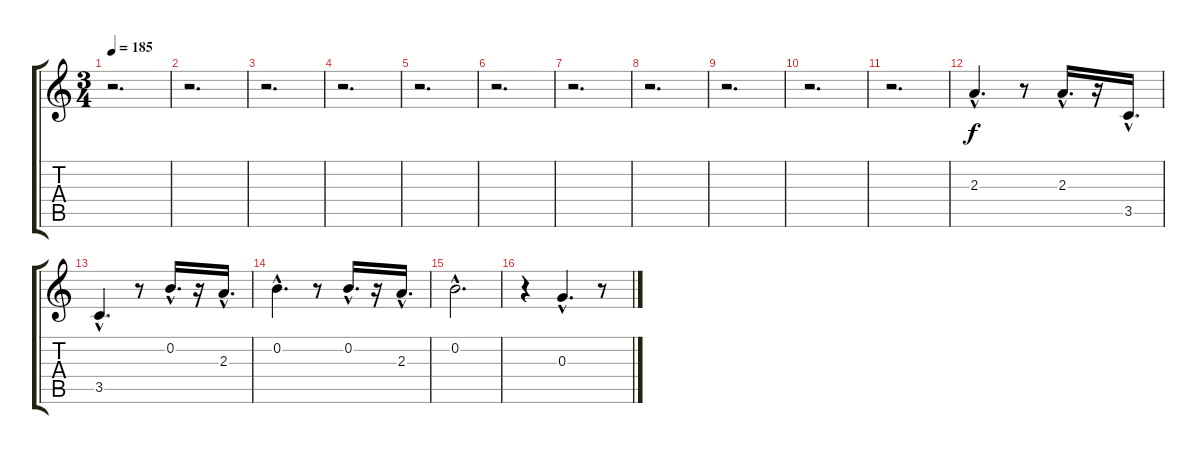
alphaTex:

\track "" {instrument acousticguitarsteel}
\staff {score tabs}
\tuning (E4 B3 G3 D3 A2 E2) {hide}
\ts (3 4)
\tempo 185
\clef g2
\ks c
r.2{d dy f} |
r.2{d} |
r.2{d} |
r.2{d} |
r.2{d} |
r.2{d} |
r.2{d} |
r.2{d} |
r.2{d} |
r.2{d} |
r.2{d} |
2.3{hac}.4{d} r.8 2.3{hac}.16{d} r.16 3.5{hac}.16{d} |
3.5{hac}.4{d} r.8 0.2{hac}.16{d} r.16 2.3{hac}.16{d} |
0.2{hac}.4{d} r.8 0.2{hac}.16{d} r.16 2.3{hac}.16{d} |
0.2{hac}.2{d} |
r.4 0.3{hac}.4{d} r.8
